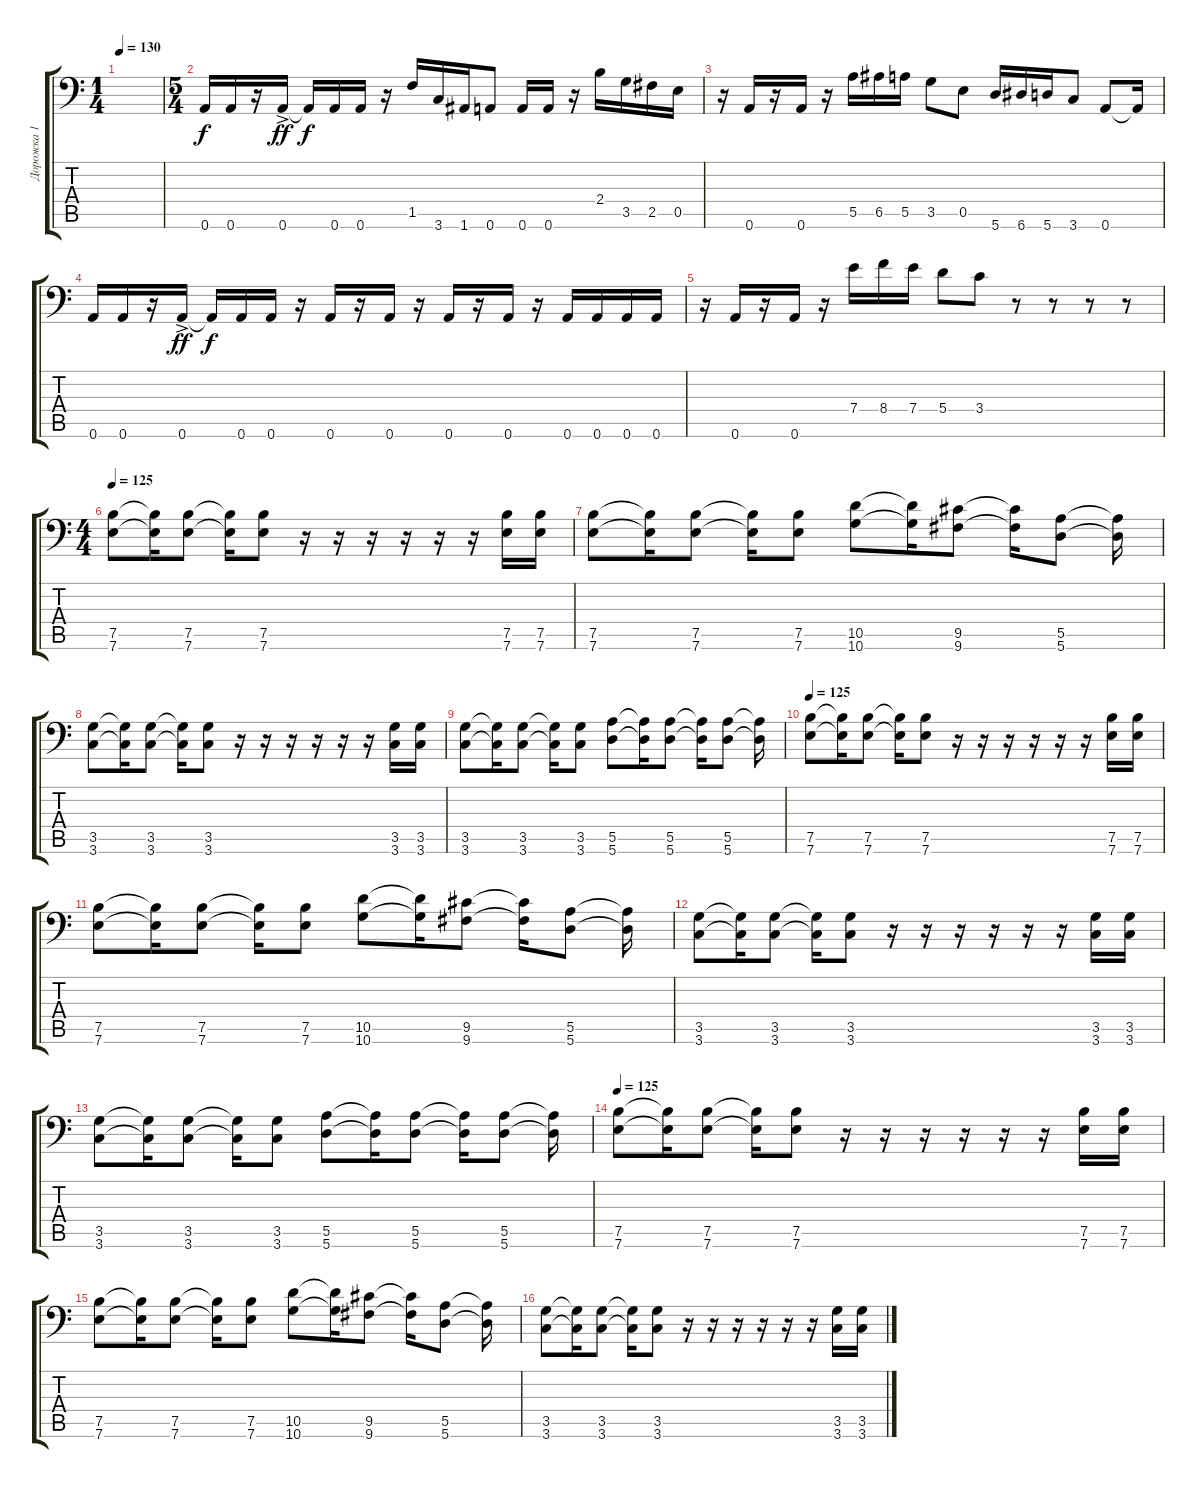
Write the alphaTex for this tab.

\track ("Дорожка 1" "Дорожка 1") {mute instrument distortionguitar}
\staff {score tabs}
\tuning (B3 Gb3 D3 A2 E2 A1) {hide}
\ts (1 4)
\tempo 130
\clef f4
\ks c
|
\ts (5 4)
0.6.16 0.6.16 r.16 0.6{ac}.16{dy ff} 0.6{t}.16{dy f} 0.6.16 0.6.16 r.16 1.5.16 3.6.16 1.6.16 0.6.8 0.6.16 0.6.16 r.16 2.4.16 3.5.16 2.5.16 0.5.16 |
r.16 0.6.16 r.16 0.6.16 r.16 5.5.16 6.5.16 5.5.16 3.5.8 0.5.8 5.6.16 6.6.16 5.6.16 3.6.8 0.6.8 0.6{t}.16 |
0.6.16 0.6.16 r.16 0.6{ac}.16{dy ff} 0.6{t}.16{dy f} 0.6.16 0.6.16 r.16 0.6.16 r.16 0.6.16 r.16 0.6.16 r.16 0.6.16 r.16 0.6.16 0.6.16 0.6.16 0.6.16 |
r.16 0.6.16 r.16 0.6.16 r.16 7.4.16 8.4.16 7.4.16 5.4.8 3.4.8 r.8 r.8 r.8 r.8 |
\ts (4 4)
\tempo 125
(7.5 7.6).8 (7.5{t} 7.6{t}).16 (7.5 7.6).8 (7.5{t} 7.6{t}).16 (7.5 7.6).8 r.16 r.16 r.16 r.16 r.16 r.16 (7.5 7.6).16 (7.5 7.6).16 |
(7.5 7.6).8 (7.5{t} 7.6{t}).16 (7.5 7.6).8 (7.5{t} 7.6{t}).16 (7.5 7.6).8 (10.5 10.6).8 (10.5{t} 10.6{t}).16 (9.5 9.6).8 (9.5{t} 9.6{t}).16 (5.5 5.6).8 (5.5{t} 5.6{t}).16 |
(3.5 3.6).8 (3.5{t} 3.6{t}).16 (3.5 3.6).8 (3.5{t} 3.6{t}).16 (3.5 3.6).8 r.16 r.16 r.16 r.16 r.16 r.16 (3.5 3.6).16 (3.5 3.6).16 |
(3.5 3.6).8 (3.5{t} 3.6{t}).16 (3.5 3.6).8 (3.5{t} 3.6{t}).16 (3.5 3.6).8 (5.5 5.6).8 (5.5{t} 5.6{t}).16 (5.5 5.6).8 (5.5{t} 5.6{t}).16 (5.5 5.6).8 (5.5{t} 5.6{t}).16 |
\tempo 125
(7.5 7.6).8 (7.5{t} 7.6{t}).16 (7.5 7.6).8 (7.5{t} 7.6{t}).16 (7.5 7.6).8 r.16 r.16 r.16 r.16 r.16 r.16 (7.5 7.6).16 (7.5 7.6).16 |
(7.5 7.6).8 (7.5{t} 7.6{t}).16 (7.5 7.6).8 (7.5{t} 7.6{t}).16 (7.5 7.6).8 (10.5 10.6).8 (10.5{t} 10.6{t}).16 (9.5 9.6).8 (9.5{t} 9.6{t}).16 (5.5 5.6).8 (5.5{t} 5.6{t}).16 |
(3.5 3.6).8 (3.5{t} 3.6{t}).16 (3.5 3.6).8 (3.5{t} 3.6{t}).16 (3.5 3.6).8 r.16 r.16 r.16 r.16 r.16 r.16 (3.5 3.6).16 (3.5 3.6).16 |
(3.5 3.6).8 (3.5{t} 3.6{t}).16 (3.5 3.6).8 (3.5{t} 3.6{t}).16 (3.5 3.6).8 (5.5 5.6).8 (5.5{t} 5.6{t}).16 (5.5 5.6).8 (5.5{t} 5.6{t}).16 (5.5 5.6).8 (5.5{t} 5.6{t}).16 |
\tempo 125
(7.5 7.6).8 (7.5{t} 7.6{t}).16 (7.5 7.6).8 (7.5{t} 7.6{t}).16 (7.5 7.6).8 r.16 r.16 r.16 r.16 r.16 r.16 (7.5 7.6).16 (7.5 7.6).16 |
(7.5 7.6).8 (7.5{t} 7.6{t}).16 (7.5 7.6).8 (7.5{t} 7.6{t}).16 (7.5 7.6).8 (10.5 10.6).8 (10.5{t} 10.6{t}).16 (9.5 9.6).8 (9.5{t} 9.6{t}).16 (5.5 5.6).8 (5.5{t} 5.6{t}).16 |
(3.5 3.6).8 (3.5{t} 3.6{t}).16 (3.5 3.6).8 (3.5{t} 3.6{t}).16 (3.5 3.6).8 r.16 r.16 r.16 r.16 r.16 r.16 (3.5 3.6).16 (3.5 3.6).16
